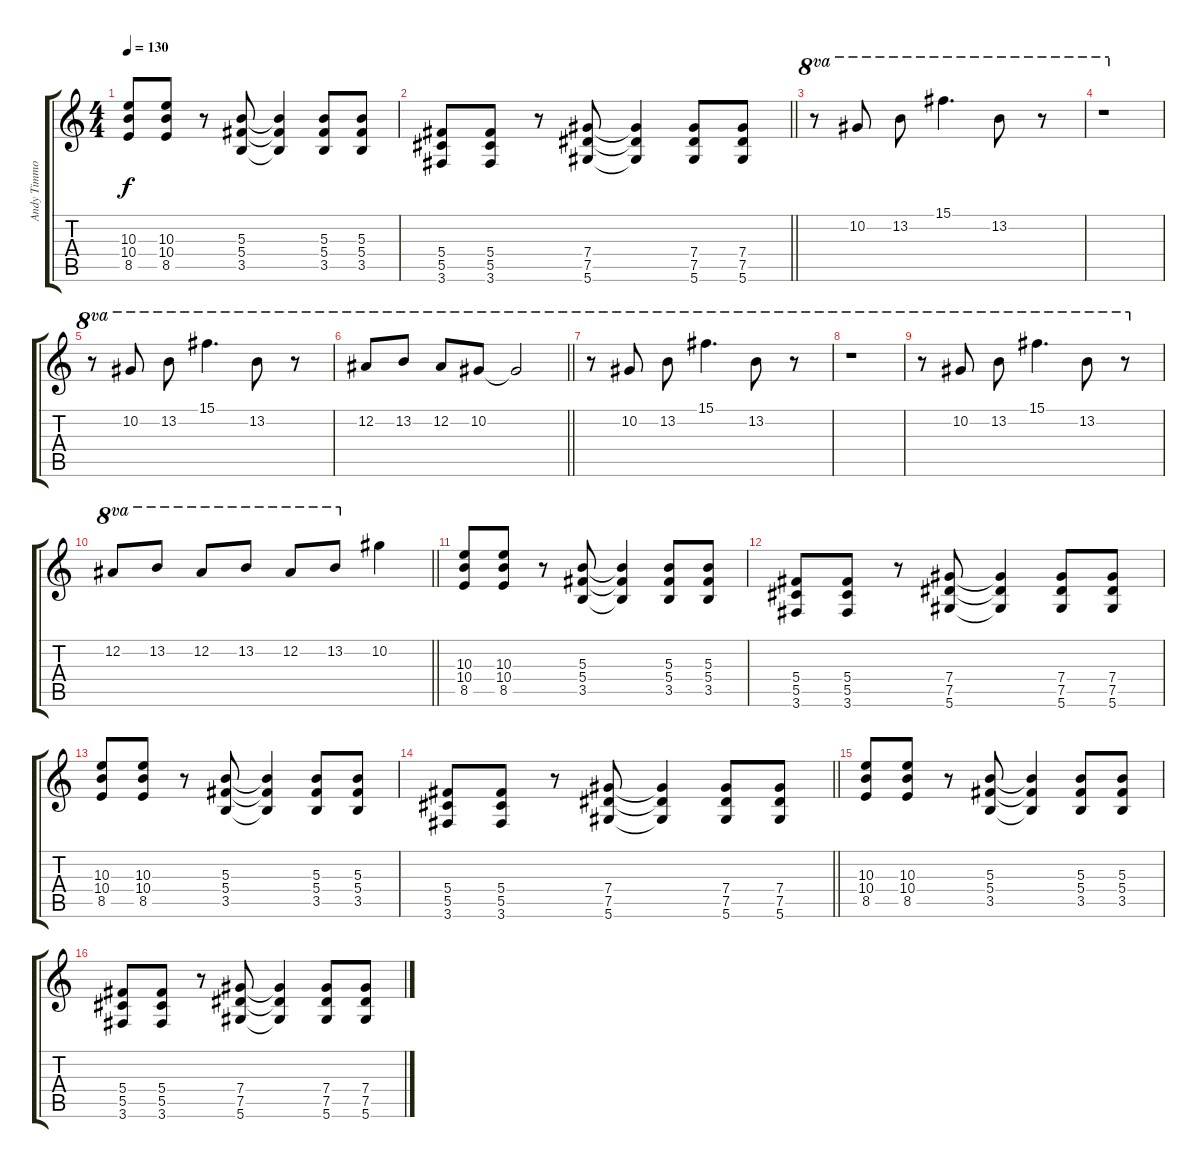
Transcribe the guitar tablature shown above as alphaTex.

\track ("Andy Timmons" "Andy Timmo") {instrument distortionguitar}
\staff {score tabs}
\tuning (Eb4 Bb3 Gb3 Db3 Ab2 Eb2) {hide}
\ts (4 4)
\tempo 130
\clef g2
\ks c
(10.3 10.4 8.5).8{dy f} (10.3 10.4 8.5).8 r.8 (5.3 5.4 3.5).8 (5.3{t} 5.4{t} 3.5{t}).4 (5.3 5.4 3.5).8 (5.3 5.4 3.5).8 |
\barLineRight lightlight
(5.4 5.5 3.6).8 (5.4 5.5 3.6).8 r.8 (7.4 7.5 5.6).8 (7.4{t} 7.5{t} 5.6{t}).4 (7.4 7.5 5.6).8 (7.4 7.5 5.6).8 |
r.8{ot 8va} 10.2.8{ot 8va} 13.2.8{ot 8va} 15.1.4{d ot 8va} 13.2.8{ot 8va} r.8{ot 8va} |
r.1{ot 8va} |
r.8{ot 8va} 10.2.8{ot 8va} 13.2.8{ot 8va} 15.1.4{d ot 8va} 13.2.8{ot 8va} r.8{ot 8va} |
\barLineRight lightlight
12.2.8{ot 8va} 13.2.8{ot 8va} 12.2.8{ot 8va} 10.2.8{ot 8va} 10.2{t}.2{ot 8va} |
r.8{ot 8va} 10.2.8{ot 8va} 13.2.8{ot 8va} 15.1.4{d ot 8va} 13.2.8{ot 8va} r.8{ot 8va} |
r.1{ot 8va} |
r.8{ot 8va} 10.2.8{ot 8va} 13.2.8{ot 8va} 15.1.4{d ot 8va} 13.2.8{ot 8va} r.8{ot 8va} |
\barLineRight lightlight
12.2.8{ot 8va} 13.2.8{ot 8va} 12.2.8{ot 8va} 13.2.8{ot 8va} 12.2.8{ot 8va} 13.2.8{ot 8va} 10.2.4 |
(10.3 10.4 8.5).8 (10.3 10.4 8.5).8 r.8 (5.3 5.4 3.5).8 (5.3{t} 5.4{t} 3.5{t}).4 (5.3 5.4 3.5).8 (5.3 5.4 3.5).8 |
(5.4 5.5 3.6).8 (5.4 5.5 3.6).8 r.8 (7.4 7.5 5.6).8 (7.4{t} 7.5{t} 5.6{t}).4 (7.4 7.5 5.6).8 (7.4 7.5 5.6).8 |
(10.3 10.4 8.5).8 (10.3 10.4 8.5).8 r.8 (5.3 5.4 3.5).8 (5.3{t} 5.4{t} 3.5{t}).4 (5.3 5.4 3.5).8 (5.3 5.4 3.5).8 |
\barLineRight lightlight
(5.4 5.5 3.6).8 (5.4 5.5 3.6).8 r.8 (7.4 7.5 5.6).8 (7.4{t} 7.5{t} 5.6{t}).4 (7.4 7.5 5.6).8 (7.4 7.5 5.6).8 |
(10.3 10.4 8.5).8{volume 11} (10.3 10.4 8.5).8 r.8 (5.3 5.4 3.5).8 (5.3{t} 5.4{t} 3.5{t}).4 (5.3 5.4 3.5).8 (5.3 5.4 3.5).8 |
(5.4 5.5 3.6).8 (5.4 5.5 3.6).8 r.8 (7.4 7.5 5.6).8 (7.4{t} 7.5{t} 5.6{t}).4 (7.4 7.5 5.6).8 (7.4 7.5 5.6).8
